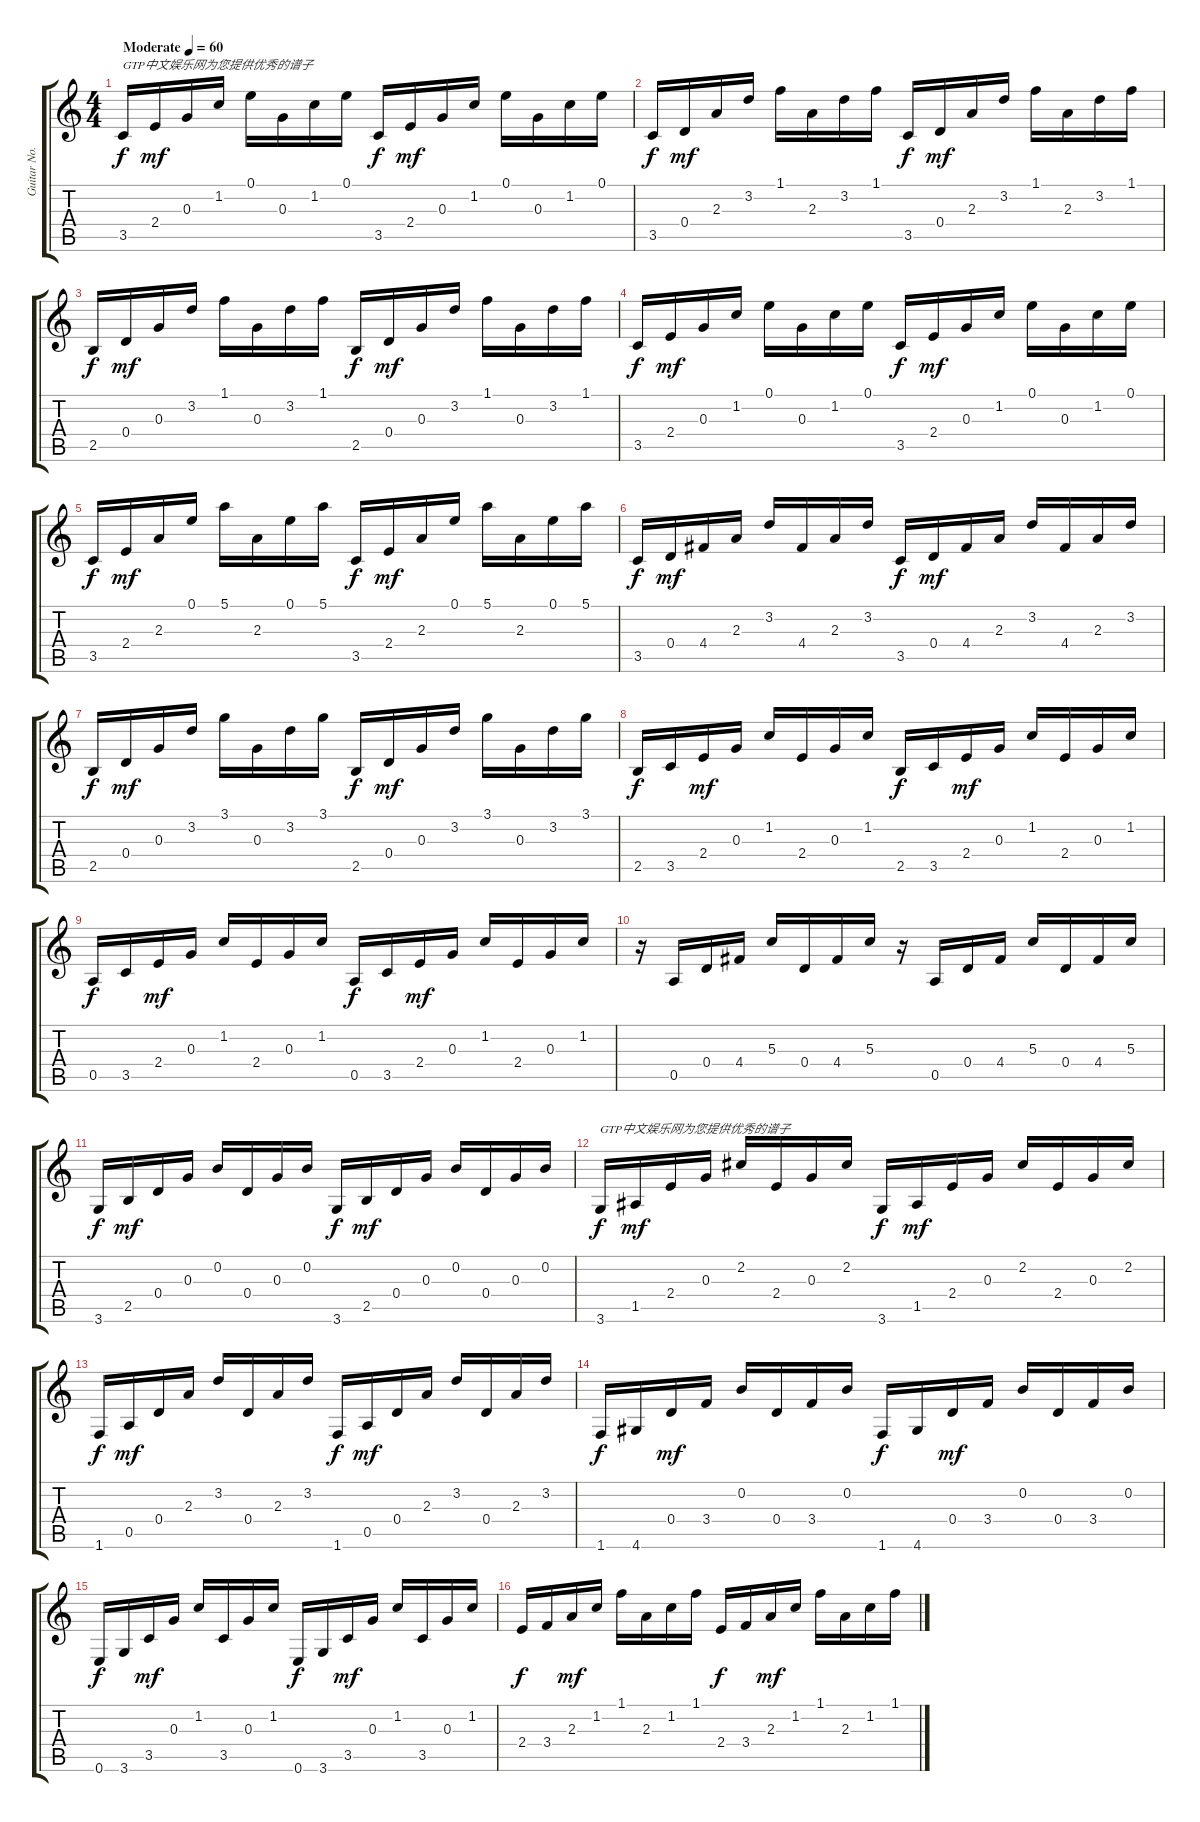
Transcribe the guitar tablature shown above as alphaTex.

\track ("Guitar No.1" "Guitar No.") {instrument acousticguitarnylon}
\staff {score tabs}
\tuning (E4 B3 G3 D3 A2 E2) {hide}
\ts (4 4)
\tempo (60 "Moderate")
\clef g2
\ks c
3.5.16{txt "GTP中文娱乐网为您提供优秀的谱子" dy f instrument acousticguitarnylon} 2.4.16{dy mf} 0.3.16 1.2.16 0.1.16 0.3.16 1.2.16 0.1.16 3.5.16{dy f} 2.4.16{dy mf} 0.3.16 1.2.16 0.1.16 0.3.16 1.2.16 0.1.16 |
3.5.16{dy f} 0.4.16{dy mf} 2.3.16 3.2.16 1.1.16 2.3.16 3.2.16 1.1.16 3.5.16{dy f} 0.4.16{dy mf} 2.3.16 3.2.16 1.1.16 2.3.16 3.2.16 1.1.16 |
2.5.16{dy f} 0.4.16{dy mf} 0.3.16 3.2.16 1.1.16 0.3.16 3.2.16 1.1.16 2.5.16{dy f} 0.4.16{dy mf} 0.3.16 3.2.16 1.1.16 0.3.16 3.2.16 1.1.16 |
3.5.16{dy f} 2.4.16{dy mf} 0.3.16 1.2.16 0.1.16 0.3.16 1.2.16 0.1.16 3.5.16{dy f} 2.4.16{dy mf} 0.3.16 1.2.16 0.1.16 0.3.16 1.2.16 0.1.16 |
3.5.16{dy f} 2.4.16{dy mf} 2.3.16 0.1.16 5.1.16 2.3.16 0.1.16 5.1.16 3.5.16{dy f} 2.4.16{dy mf} 2.3.16 0.1.16 5.1.16 2.3.16 0.1.16 5.1.16 |
3.5.16{dy f} 0.4.16{dy mf} 4.4.16 2.3.16 3.2.16 4.4.16 2.3.16 3.2.16 3.5.16{dy f} 0.4.16{dy mf} 4.4.16 2.3.16 3.2.16 4.4.16 2.3.16 3.2.16 |
2.5.16{dy f} 0.4.16{dy mf} 0.3.16 3.2.16 3.1.16 0.3.16 3.2.16 3.1.16 2.5.16{dy f} 0.4.16{dy mf} 0.3.16 3.2.16 3.1.16 0.3.16 3.2.16 3.1.16 |
2.5.16{dy f} 3.5.16 2.4.16{dy mf} 0.3.16 1.2.16 2.4.16 0.3.16 1.2.16 2.5.16{dy f} 3.5.16 2.4.16{dy mf} 0.3.16 1.2.16 2.4.16 0.3.16 1.2.16 |
0.5.16{dy f} 3.5.16 2.4.16{dy mf} 0.3.16 1.2.16 2.4.16 0.3.16 1.2.16 0.5.16{dy f} 3.5.16 2.4.16{dy mf} 0.3.16 1.2.16 2.4.16 0.3.16 1.2.16 |
r.16 0.5.16 0.4.16 4.4.16 5.3.16 0.4.16 4.4.16 5.3.16 r.16 0.5.16 0.4.16 4.4.16 5.3.16 0.4.16 4.4.16 5.3.16 |
3.6.16{dy f} 2.5.16{dy mf} 0.4.16 0.3.16 0.2.16 0.4.16 0.3.16 0.2.16 3.6.16{dy f} 2.5.16{dy mf} 0.4.16 0.3.16 0.2.16 0.4.16 0.3.16 0.2.16 |
3.6.16{txt "GTP中文娱乐网为您提供优秀的谱子" dy f} 1.5.16{dy mf} 2.4.16 0.3.16 2.2.16 2.4.16 0.3.16 2.2.16 3.6.16{dy f} 1.5.16{dy mf} 2.4.16 0.3.16 2.2.16 2.4.16 0.3.16 2.2.16 |
1.6.16{dy f} 0.5.16{dy mf} 0.4.16 2.3.16 3.2.16 0.4.16 2.3.16 3.2.16 1.6.16{dy f} 0.5.16{dy mf} 0.4.16 2.3.16 3.2.16 0.4.16 2.3.16 3.2.16 |
1.6.16{dy f} 4.6.16 0.4.16{dy mf} 3.4.16 0.2.16 0.4.16 3.4.16 0.2.16 1.6.16{dy f} 4.6.16 0.4.16{dy mf} 3.4.16 0.2.16 0.4.16 3.4.16 0.2.16 |
0.6.16{dy f} 3.6.16 3.5.16{dy mf} 0.3.16 1.2.16 3.5.16 0.3.16 1.2.16 0.6.16{dy f} 3.6.16 3.5.16{dy mf} 0.3.16 1.2.16 3.5.16 0.3.16 1.2.16 |
2.4.16{dy f} 3.4.16 2.3.16{dy mf} 1.2.16 1.1.16 2.3.16 1.2.16 1.1.16 2.4.16{dy f} 3.4.16 2.3.16{dy mf} 1.2.16 1.1.16 2.3.16 1.2.16 1.1.16
